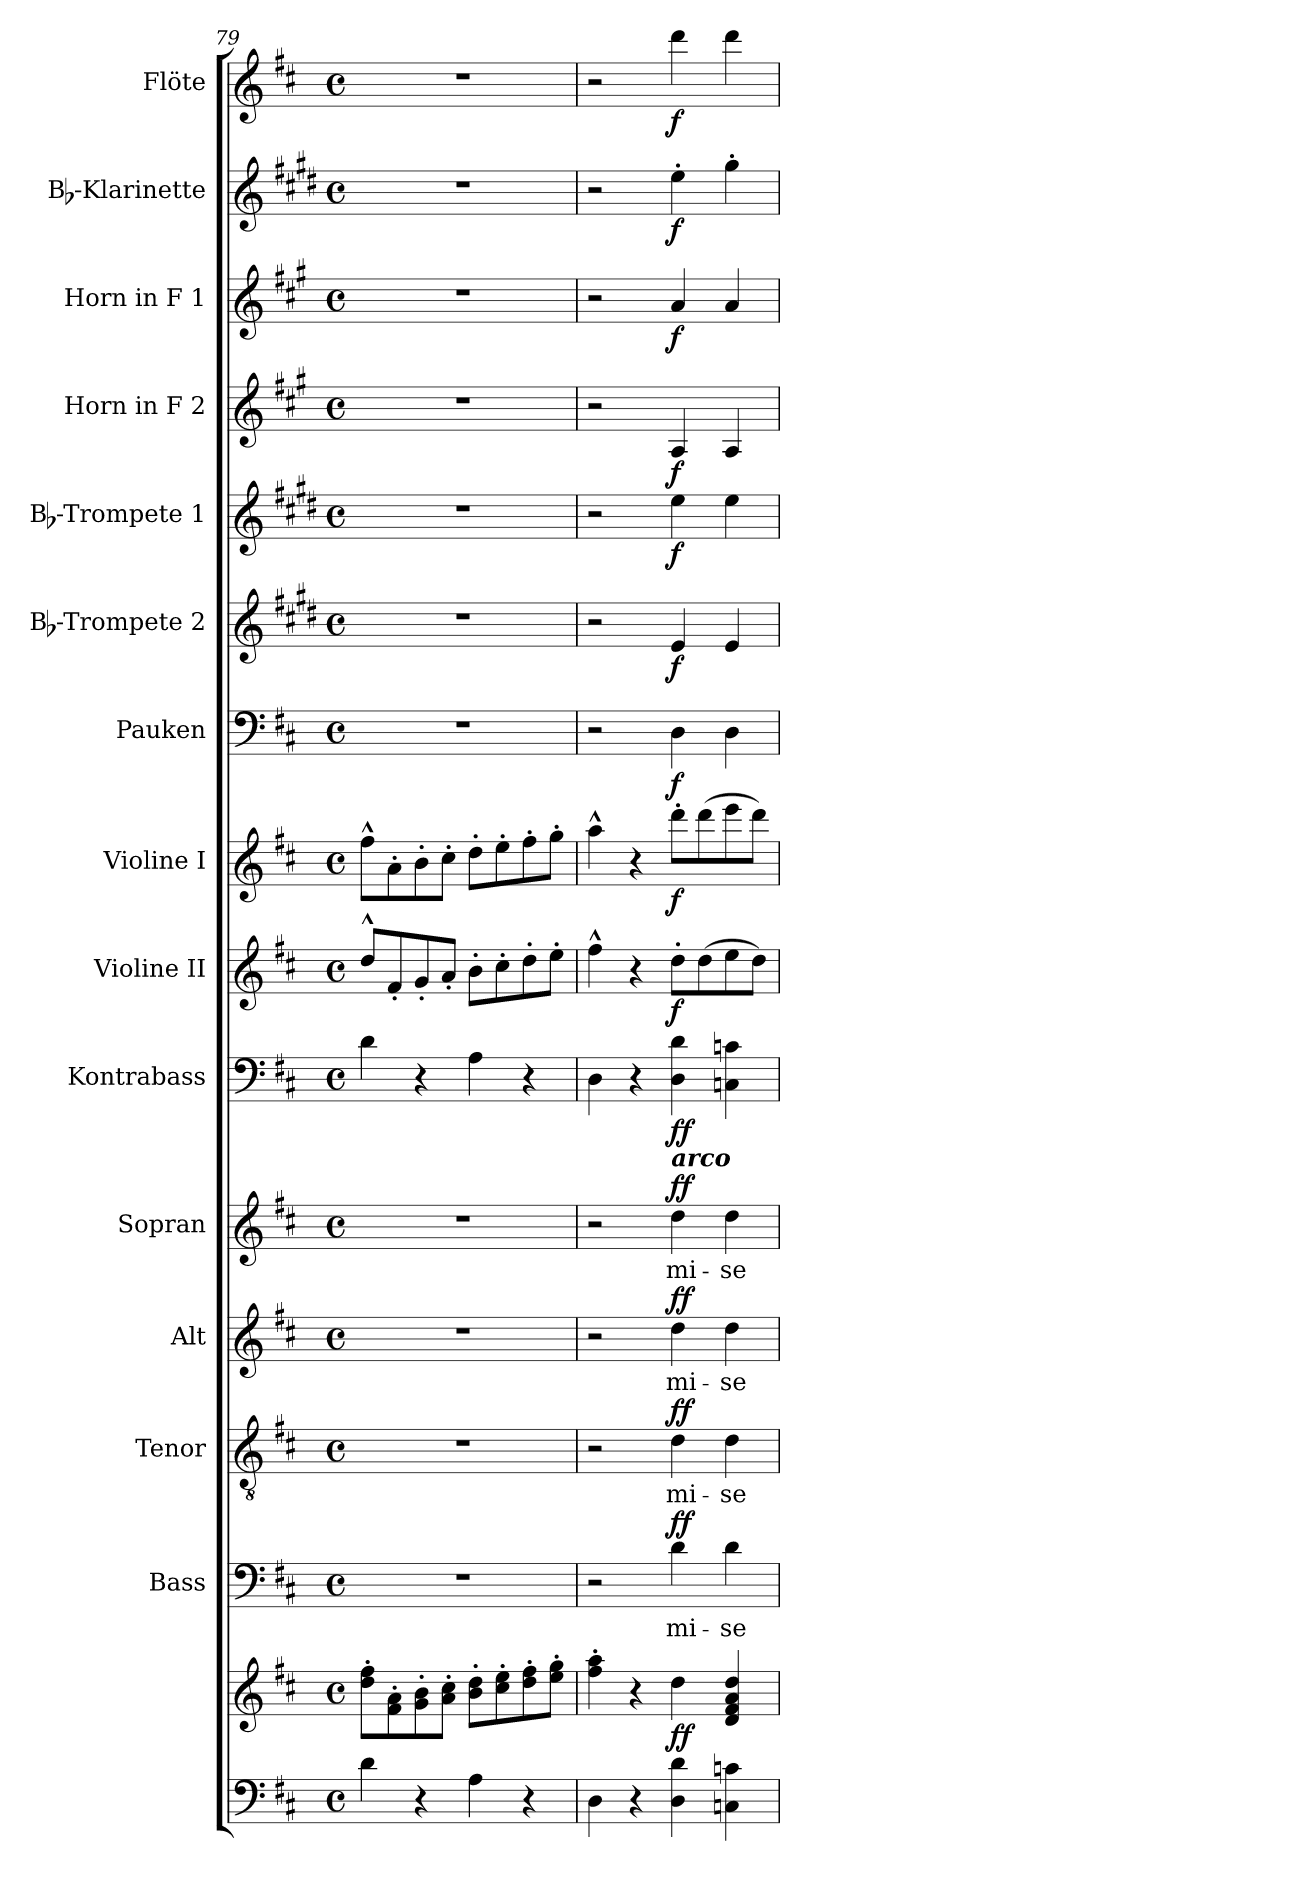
**kern	**kern	**dynam	**kern	**text	**dynam	**kern	**text	**dynam	**kern	**text	**dynam	**kern	**text	**dynam	**kern	**dynam	**kern	**dynam	**kern	**dynam	**kern	**dynam	**kern	**dynam	**kern	**dynam	**kern	**dynam	**kern	**dynam	**kern	**dynam	**kern	**dynam
*part15	*part15	*part15	*part14	*part14	*part14	*part13	*part13	*part13	*part12	*part12	*part12	*part11	*part11	*part11	*part10	*part10	*part9	*part9	*part8	*part8	*part7	*part7	*part6	*part6	*part5	*part5	*part4	*part4	*part3	*part3	*part2	*part2	*part1	*part1
*staff16	*staff15	*staff15/16	*staff14	*staff14	*staff14	*staff13	*staff13	*staff13	*staff12	*staff12	*staff12	*staff11	*staff11	*staff11	*staff10	*staff10	*staff9	*staff9	*staff8	*staff8	*staff7	*staff7	*staff6	*staff6	*staff5	*staff5	*staff4	*staff4	*staff3	*staff3	*staff2	*staff2	*staff1	*staff1
*	*	*	*I"Bass	*	*	*I"Tenor	*	*	*I"Alt	*	*	*I"Sopran	*	*	*I"Kontrabass	*	*I"Violine II	*	*I"Violine I	*	*I"Pauken	*	*I"Bb-Trompete 2	*	*I"Bb-Trompete 1	*	*I"Horn in F 2	*	*I"Horn in F 1	*	*I"Bb-Klarinette	*	*I"Flöte	*
*	*	*	*I'B.	*	*	*I'T.	*	*	*I'A.	*	*	*I'S.	*	*	*I'Kb.	*	*I'Vl. II	*	*I'Vl. I	*	*I'Pk.	*	*I'Bb Trp. 2	*	*I'Bb Trp. 1	*	*	*	*	*	*I'Bb Kl.	*	*I'Fl.	*
*clefF4	*clefG2	*	*clefF4	*	*	*clefGv2	*	*	*clefG2	*	*	*clefG2	*	*	*clefF4	*	*clefG2	*	*clefG2	*	*clefF4	*	*clefG2	*	*clefG2	*	*clefG2	*	*clefG2	*	*clefG2	*	*clefG2	*
*	*	*	*	*	*	*	*	*	*	*	*	*	*	*	*ITrd7c12	*	*	*	*	*	*	*	*ITrd1c2	*	*ITrd1c2	*	*ITrd4c7	*	*ITrd4c7	*	*ITrd1c2	*	*	*
*k[f#c#]	*k[f#c#]	*	*k[f#c#]	*	*	*k[f#c#]	*	*	*k[f#c#]	*	*	*k[f#c#]	*	*	*k[f#c#]	*	*k[f#c#]	*	*k[f#c#]	*	*k[f#c#]	*	*k[f#c#]	*	*k[f#c#]	*	*k[f#c#]	*	*k[f#c#]	*	*k[f#c#]	*	*k[f#c#]	*
*D:	*D:	*	*D:	*	*	*D:	*	*	*D:	*	*	*D:	*	*	*D:	*	*D:	*	*D:	*	*D:	*	*D:	*	*D:	*	*D:	*	*D:	*	*D:	*	*D:	*
*M4/4	*M4/4	*	*M4/4	*	*	*M4/4	*	*	*M4/4	*	*	*M4/4	*	*	*M4/4	*	*M4/4	*	*M4/4	*	*M4/4	*	*M4/4	*	*M4/4	*	*M4/4	*	*M4/4	*	*M4/4	*	*M4/4	*
*met(c)	*met(c)	*	*met(c)	*	*	*met(c)	*	*	*met(c)	*	*	*met(c)	*	*	*met(c)	*	*met(c)	*	*met(c)	*	*met(c)	*	*met(c)	*	*met(c)	*	*met(c)	*	*met(c)	*	*met(c)	*	*met(c)	*
=79	=79	=79	=79	=79	=79	=79	=79	=79	=79	=79	=79	=79	=79	=79	=79	=79	=79	=79	=79	=79	=79	=79	=79	=79	=79	=79	=79	=79	=79	=79	=79	=79	=79	=79
4d\	8dd\'> 8ff#\'>L	.	1r	.	.	1r	.	.	1r	.	.	1r	.	.	4D\	.	8dd^^</L	.	8ff#^^>\L	.	1r	.	1r	.	1r	.	1r	.	1r	.	1r	.	1r	.
.	8f#\'> 8a\'>	.	.	.	.	.	.	.	.	.	.	.	.	.	.	.	8f#'</	.	8a'>\	.	.	.	.	.	.	.	.	.	.	.	.	.	.	.
4r	8g\'> 8b\'>	.	.	.	.	.	.	.	.	.	.	.	.	.	4r	.	8g'</	.	8b'>\	.	.	.	.	.	.	.	.	.	.	.	.	.	.	.
.	8a\'> 8cc#\'>J	.	.	.	.	.	.	.	.	.	.	.	.	.	.	.	8a'</J	.	8cc#'>\J	.	.	.	.	.	.	.	.	.	.	.	.	.	.	.
4A\	8b\'> 8dd\'>L	.	.	.	.	.	.	.	.	.	.	.	.	.	4AA\	.	8b'>\L	.	8dd'>\L	.	.	.	.	.	.	.	.	.	.	.	.	.	.	.
.	8cc#\'> 8ee\'>	.	.	.	.	.	.	.	.	.	.	.	.	.	.	.	8cc#'>\	.	8ee'>\	.	.	.	.	.	.	.	.	.	.	.	.	.	.	.
4r	8dd\'> 8ff#\'>	.	.	.	.	.	.	.	.	.	.	.	.	.	4r	.	8dd'>\	.	8ff#'>\	.	.	.	.	.	.	.	.	.	.	.	.	.	.	.
.	8ee\'> 8gg\'>J	.	.	.	.	.	.	.	.	.	.	.	.	.	.	.	8ee'>\J	.	8gg'>\J	.	.	.	.	.	.	.	.	.	.	.	.	.	.	.
!!LO:PB:g=z
=80	=80	=80	=80	=80	=80	=80	=80	=80	=80	=80	=80	=80	=80	=80	=80	=80	=80	=80	=80	=80	=80	=80	=80	=80	=80	=80	=80	=80	=80	=80	=80	=80	=80	=80
4D\	4ff#\'> 4aa\'>	.	2r	.	.	2r	.	.	2r	.	.	2r	.	.	4DD\	.	4ff#^^>\	.	4aa^^>\	.	2r	.	2r	.	2r	.	2r	.	2r	.	2r	.	2r	.
4r	4r	.	.	.	.	.	.	.	.	.	.	.	.	.	4r	.	4r	.	4r	.	.	.	.	.	.	.	.	.	.	.	.	.	.	.
!	!	!	!	!	!	!	!	!	!	!	!	!	!	!	!LO:TX:b:Bi:t=arco	!	!	!	!	!	!	!	!	!	!	!	!	!	!	!	!	!	!	!
!	!	!LO:DY:b	!	!LO:LY:b	!LO:DY:a	!	!LO:LY:b	!LO:DY:a	!	!LO:LY:b	!LO:DY:a	!	!LO:LY:b	!LO:DY:a	!	!LO:DY:b	!	!LO:DY:b	!	!LO:DY:b	!	!LO:DY:b	!	!LO:DY:b	!	!LO:DY:b	!	!LO:DY:b	!	!LO:DY:b	!	!LO:DY:b	!	!LO:DY:b
4D\ 4d\	4dd\	ff	4d\	mi-	ff	4d\	mi-	ff	4dd\	mi-	ff	4dd\	mi-	ff	4DD\ 4D\	ff	8dd'>\L	f	8ddd'>\L	f	4D\	f	4d/	f	4dd\	f	4D/	f	4d/	f	4dd'>\	f	4ddd\	f
.	.	.	.	.	.	.	.	.	.	.	.	.	.	.	.	.	(>8dd\	.	(>8ddd\	.	.	.	.	.	.	.	.	.	.	.	.	.	.	.
!	!	!	!	!LO:LY:b	!	!	!LO:LY:b	!	!	!LO:LY:b	!	!	!LO:LY:b	!	!	!	!	!	!	!	!	!	!	!	!	!	!	!	!	!	!	!	!	!
4Cn\ 4cn\	4d/ 4f#/ 4a/ 4dd/	.	4d\	-se-	.	4d\	-se-	.	4dd\	-se-	.	4dd\	-se-	.	4CCn\ 4Cn\	.	8ee\	.	8eee\	.	4D\	.	4d/	.	4dd\	.	4D/	.	4d/	.	4ff#'>\	.	4ddd\	.
.	.	.	.	.	.	.	.	.	.	.	.	.	.	.	.	.	8dd\J)	.	8ddd\J)	.	.	.	.	.	.	.	.	.	.	.	.	.	.	.
=	=	=	=	=	=	=	=	=	=	=	=	=	=	=	=	=	=	=	=	=	=	=	=	=	=	=	=	=	=	=	=	=	=	=
*-	*-	*-	*-	*-	*-	*-	*-	*-	*-	*-	*-	*-	*-	*-	*-	*-	*-	*-	*-	*-	*-	*-	*-	*-	*-	*-	*-	*-	*-	*-	*-	*-	*-	*-
